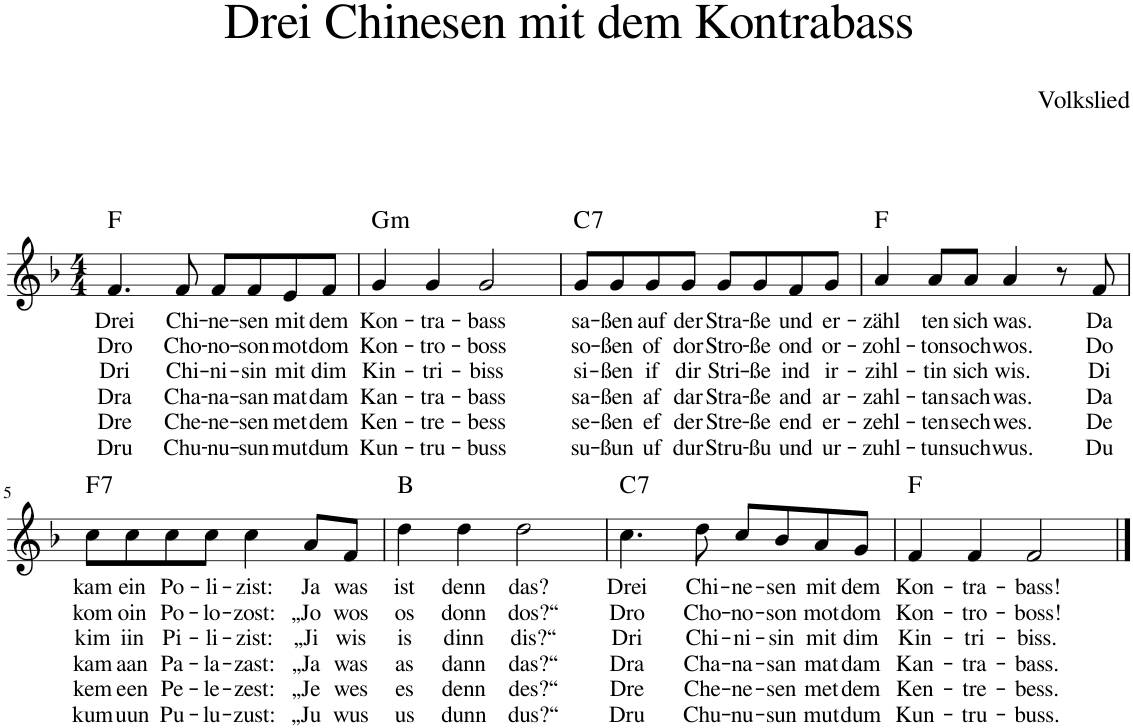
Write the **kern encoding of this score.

**kern	**text	**text	**text	**text	**text	**text	**harte
*part1	*part1	*part1	*part1	*part1	*part1	*part1	*part1
*staff1	*staff1	*staff1	*staff1	*staff1	*staff1	*staff1	*
*I"Piano	*	*	*	*	*	*	*
*I'Pno.	*	*	*	*	*	*	*
*clefG2	*	*	*	*	*	*	*
*k[b-]	*	*	*	*	*	*	*
*M4/4	*	*	*	*	*	*	*
=1	=1	=1	=1	=1	=1	=1	=1
!	!LO:LY:b	!LO:LY:b	!LO:LY:b	!LO:LY:b	!LO:LY:b	!LO:LY:b	!
4.f/	Drei	Dro	Dri	Dra	Dre	Dru	F:maj
!	!LO:LY:b	!LO:LY:b	!LO:LY:b	!LO:LY:b	!LO:LY:b	!LO:LY:b	!
8f/	Chi-	Cho-	Chi-	Cha-	Che-	Chu-	.
!	!LO:LY:b	!LO:LY:b	!LO:LY:b	!LO:LY:b	!LO:LY:b	!LO:LY:b	!
8f/L	-ne-	-no-	-ni-	-na-	-ne-	-nu-	.
!	!LO:LY:b	!LO:LY:b	!LO:LY:b	!LO:LY:b	!LO:LY:b	!LO:LY:b	!
8f/	-sen	-son	-sin	-san	-sen	-sun	.
!	!LO:LY:b	!LO:LY:b	!LO:LY:b	!LO:LY:b	!LO:LY:b	!LO:LY:b	!
8e/	mit	mot	mit	mat	met	mut	.
!	!LO:LY:b	!LO:LY:b	!LO:LY:b	!LO:LY:b	!LO:LY:b	!LO:LY:b	!
8f/J	dem	dom	dim	dam	dem	dum	.
=2	=2	=2	=2	=2	=2	=2	=2
!	!LO:LY:b	!LO:LY:b	!LO:LY:b	!LO:LY:b	!LO:LY:b	!LO:LY:b	!LO:H:kt=m
4g/	Kon-	Kon-	Kin-	Kan-	Ken-	Kun-	G:min
!	!LO:LY:b	!LO:LY:b	!LO:LY:b	!LO:LY:b	!LO:LY:b	!LO:LY:b	!
4g/	-tra-	-tro-	-tri-	-tra-	-tre-	-tru-	.
!	!LO:LY:b	!LO:LY:b	!LO:LY:b	!LO:LY:b	!LO:LY:b	!LO:LY:b	!
2g/	-bass	-boss	-biss	-bass	-bess	-buss	.
=3	=3	=3	=3	=3	=3	=3	=3
!	!LO:LY:b	!LO:LY:b	!LO:LY:b	!LO:LY:b	!LO:LY:b	!LO:LY:b	!LO:H:kt=7
8g/L	sa-	so-	si-	sa-	se-	su-	C:7
!	!LO:LY:b	!LO:LY:b	!LO:LY:b	!LO:LY:b	!LO:LY:b	!LO:LY:b	!
8g/	-ßen	-ßen	-ßen	-ßen	-ßen	-ßun	.
!	!LO:LY:b	!LO:LY:b	!LO:LY:b	!LO:LY:b	!LO:LY:b	!LO:LY:b	!
8g/	auf	of	if	af	ef	uf	.
!	!LO:LY:b	!LO:LY:b	!LO:LY:b	!LO:LY:b	!LO:LY:b	!LO:LY:b	!
8g/J	der	dor	dir	dar	der	dur	.
!	!LO:LY:b	!LO:LY:b	!LO:LY:b	!LO:LY:b	!LO:LY:b	!LO:LY:b	!
8g/L	Stra-	Stro-	Stri-	Stra-	Stre-	Stru-	.
!	!LO:LY:b	!LO:LY:b	!LO:LY:b	!LO:LY:b	!LO:LY:b	!LO:LY:b	!
8g/	-ße	-ße	-ße	-ße	-ße	-ßu	.
!	!LO:LY:b	!LO:LY:b	!LO:LY:b	!LO:LY:b	!LO:LY:b	!LO:LY:b	!
8f/	und	ond	ind	and	end	und	.
!	!LO:LY:b	!LO:LY:b	!LO:LY:b	!LO:LY:b	!LO:LY:b	!LO:LY:b	!
8g/J	er-	or-	ir-	ar-	er-	ur-	.
=4	=4	=4	=4	=4	=4	=4	=4
!	!LO:LY:b	!LO:LY:b	!LO:LY:b	!LO:LY:b	!LO:LY:b	!LO:LY:b	!
4a/	-zähl	-zohl-	-zihl-	-zahl-	-zehl-	-zuhl-	F:maj
!	!LO:LY:b	!LO:LY:b	!LO:LY:b	!LO:LY:b	!LO:LY:b	!LO:LY:b	!
8a/L	ten	-ton	-tin	-tan	-ten	-tun	.
!	!LO:LY:b	!LO:LY:b	!LO:LY:b	!LO:LY:b	!LO:LY:b	!LO:LY:b	!
8a/J	sich	soch	sich	sach	sech	such	.
!	!LO:LY:b	!LO:LY:b	!LO:LY:b	!LO:LY:b	!LO:LY:b	!LO:LY:b	!
4a/	was.	wos.	wis.	was.	wes.	wus.	.
8r	.	.	.	.	.	.	.
!	!LO:LY:b	!LO:LY:b	!LO:LY:b	!LO:LY:b	!LO:LY:b	!LO:LY:b	!
8f/	Da	Do	Di	Da	De	Du	.
!!LO:LB:g=z
=5	=5	=5	=5	=5	=5	=5	=5
!	!LO:LY:b	!LO:LY:b	!LO:LY:b	!LO:LY:b	!LO:LY:b	!LO:LY:b	!LO:H:kt=7
8cc\L	kam	kom	kim	kam	kem	kum	F:7
!	!LO:LY:b	!LO:LY:b	!LO:LY:b	!LO:LY:b	!LO:LY:b	!LO:LY:b	!
8cc\	ein	oin	iin	aan	een	uun	.
!	!LO:LY:b	!LO:LY:b	!LO:LY:b	!LO:LY:b	!LO:LY:b	!LO:LY:b	!
8cc\	Po-	Po-	Pi-	Pa-	Pe-	Pu-	.
!	!LO:LY:b	!LO:LY:b	!LO:LY:b	!LO:LY:b	!LO:LY:b	!LO:LY:b	!
8cc\J	-li-	-lo-	-li-	-la-	-le-	-lu-	.
!	!LO:LY:b	!LO:LY:b	!LO:LY:b	!LO:LY:b	!LO:LY:b	!LO:LY:b	!
4cc\	-zist:	-zost:	-zist:	-zast:	-zest:	-zust:	.
!	!LO:LY:b	!LO:LY:b	!LO:LY:b	!LO:LY:b	!LO:LY:b	!LO:LY:b	!
8a/L	Ja	„Jo	„Ji	„Ja	„Je	„Ju	.
!	!LO:LY:b	!LO:LY:b	!LO:LY:b	!LO:LY:b	!LO:LY:b	!LO:LY:b	!
8f/J	was	wos	wis	was	wes	wus	.
=6	=6	=6	=6	=6	=6	=6	=6
!	!LO:LY:b	!LO:LY:b	!LO:LY:b	!LO:LY:b	!LO:LY:b	!LO:LY:b	!
4dd\	ist	os	is	as	es	us	B:maj
!	!LO:LY:b	!LO:LY:b	!LO:LY:b	!LO:LY:b	!LO:LY:b	!LO:LY:b	!
4dd\	denn	donn	dinn	dann	denn	dunn	.
!	!LO:LY:b	!LO:LY:b	!LO:LY:b	!LO:LY:b	!LO:LY:b	!LO:LY:b	!
2dd\	das?	dos?“	dis?“	das?“	des?“	dus?“	.
=7	=7	=7	=7	=7	=7	=7	=7
!	!LO:LY:b	!LO:LY:b	!LO:LY:b	!LO:LY:b	!LO:LY:b	!LO:LY:b	!LO:H:kt=7
4.cc\	Drei	Dro	Dri	Dra	Dre	Dru	C:7
!	!LO:LY:b	!LO:LY:b	!LO:LY:b	!LO:LY:b	!LO:LY:b	!LO:LY:b	!
8dd\	Chi-	Cho-	Chi-	Cha-	Che-	Chu-	.
!	!LO:LY:b	!LO:LY:b	!LO:LY:b	!LO:LY:b	!LO:LY:b	!LO:LY:b	!
8cc/L	-ne-	-no-	-ni-	-na-	-ne-	-nu-	.
!	!LO:LY:b	!LO:LY:b	!LO:LY:b	!LO:LY:b	!LO:LY:b	!LO:LY:b	!
8b-/	-sen	-son	-sin	-san	-sen	-sun	.
!	!LO:LY:b	!LO:LY:b	!LO:LY:b	!LO:LY:b	!LO:LY:b	!LO:LY:b	!
8a/	mit	mot	mit	mat	met	mut	.
!	!LO:LY:b	!LO:LY:b	!LO:LY:b	!LO:LY:b	!LO:LY:b	!LO:LY:b	!
8g/J	dem	dom	dim	dam	dem	dum	.
=8	=8	=8	=8	=8	=8	=8	=8
!	!LO:LY:b	!LO:LY:b	!LO:LY:b	!LO:LY:b	!LO:LY:b	!LO:LY:b	!
4f/	Kon-	Kon-	Kin-	Kan-	Ken-	Kun-	F:maj
!	!LO:LY:b	!LO:LY:b	!LO:LY:b	!LO:LY:b	!LO:LY:b	!LO:LY:b	!
4f/	-tra-	-tro-	-tri-	-tra-	-tre-	-tru-	.
!	!LO:LY:b	!LO:LY:b	!LO:LY:b	!LO:LY:b	!LO:LY:b	!LO:LY:b	!
2f/	-bass!	-boss!	-biss.	-bass.	-bess.	-buss.	.
==	==	==	==	==	==	==	==
*-	*-	*-	*-	*-	*-	*-	*-
